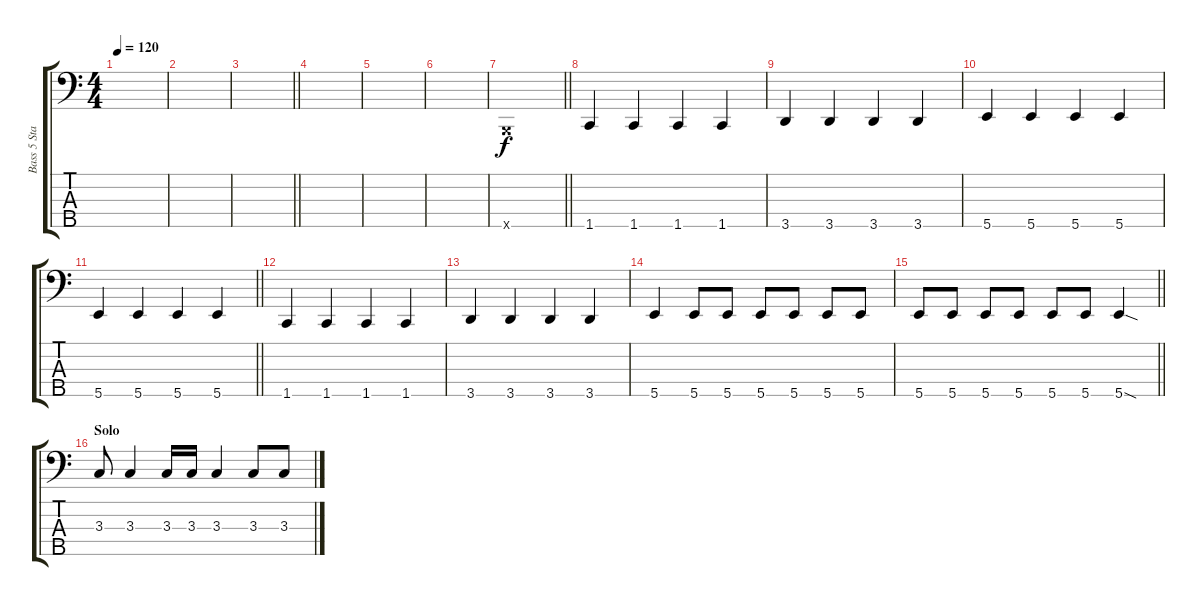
\track ("Bass 5 Standard" "Bass 5 Sta") {instrument electricbassfinger}
\staff {score tabs}
\tuning (G2 D2 A1 E1 B0) {hide}
\ts (4 4)
\tempo 120
\clef f4
\ks c
|
|
\barLineRight lightlight
|
|
|
|
\barLineRight lightlight
0.5{x}.1{volume 16} |
\section ("" "")
1.5.4 1.5.4 1.5.4 1.5.4 |
3.5.4 3.5.4 3.5.4 3.5.4 |
5.5.4 5.5.4 5.5.4 5.5.4 |
\barLineRight lightlight
5.5.4 5.5.4 5.5.4 5.5.4 |
1.5.4 1.5.4 1.5.4 1.5.4 |
3.5.4 3.5.4 3.5.4 3.5.4 |
5.5.4 5.5.8{volume 10} 5.5.8{volume 16} 5.5.8 5.5.8 5.5.8 5.5.8 |
\barLineRight lightlight
5.5.8 5.5.8 5.5.8 5.5.8 5.5.8 5.5.8 5.5{sod}.4 |
\section ("" "Solo")
3.3.8 3.3.4 3.3.16 3.3.16 3.3.4 3.3.8 3.3{sl}.8
